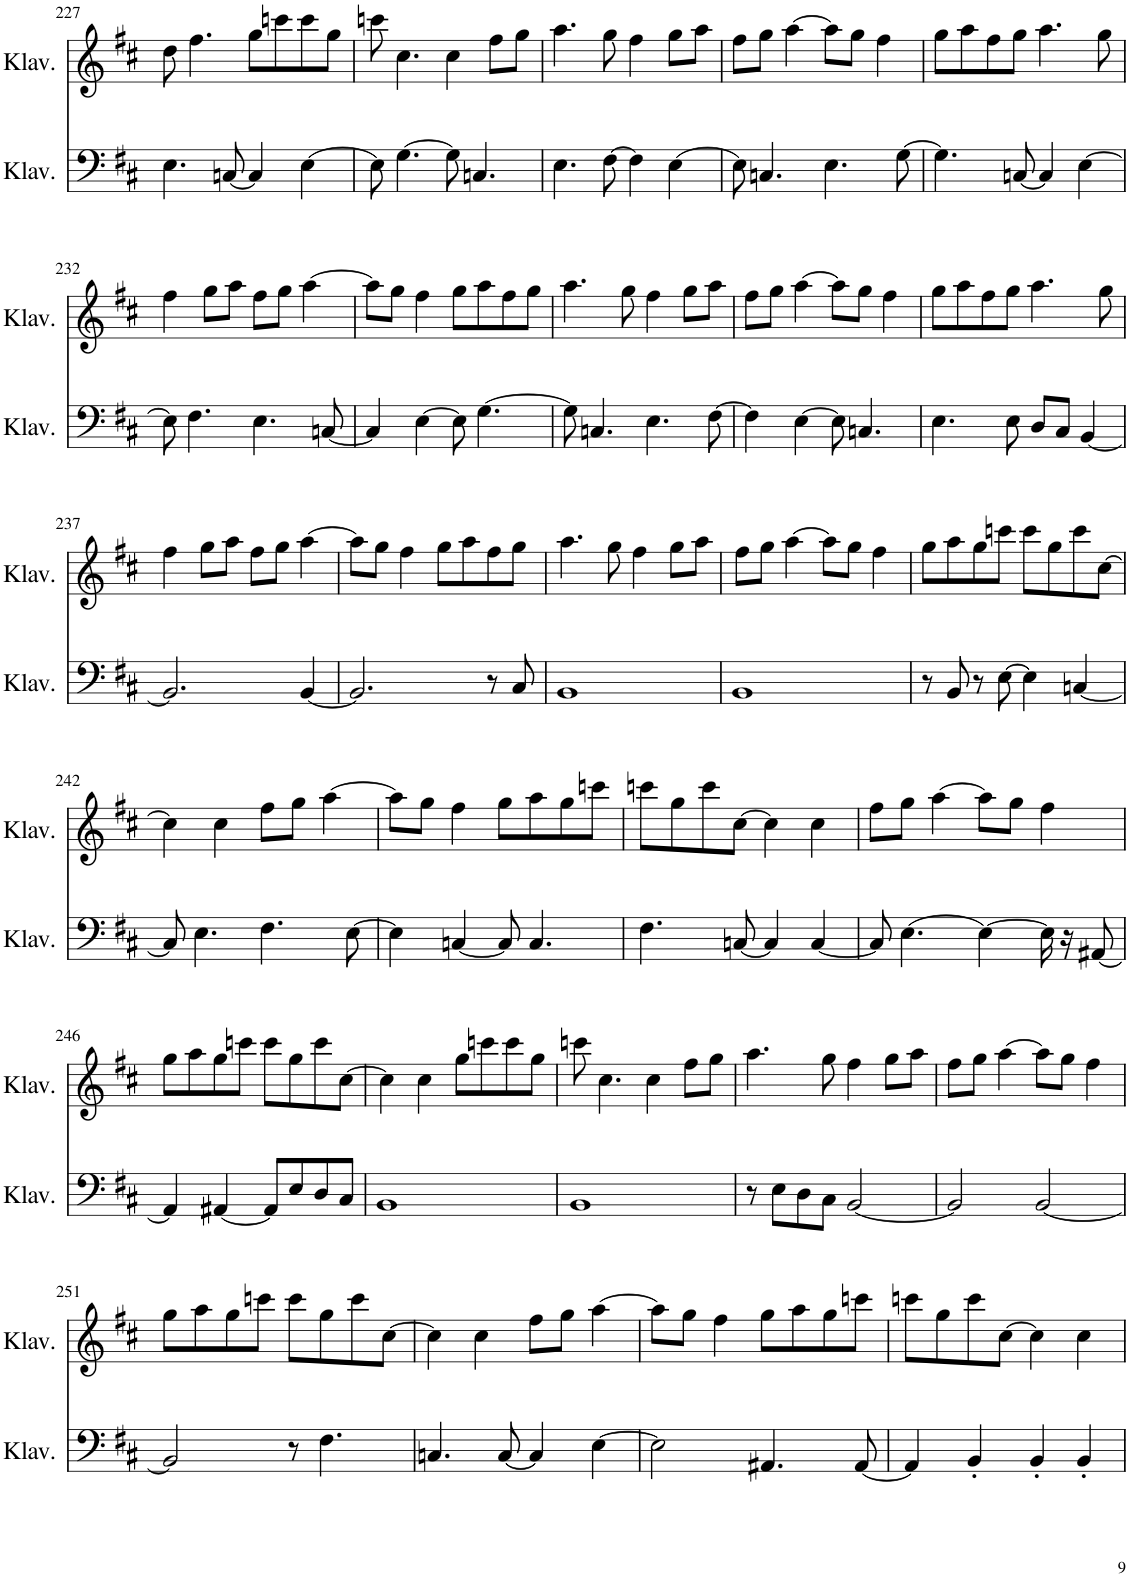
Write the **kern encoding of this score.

**kern	**kern
*part2	*part1
*staff2	*staff1
*I"Klavier	*I"Klavier
*I'Klav.	*I'Klav.
!!LO:PB:g=z
*clefF4	*clefG2
*k[f#c#]	*k[f#c#]
*M4/4	*M4/4
=227	=227
4.E\	8dd\
.	4.ff#\
[8Cn/	.
4C/]	8gg\L
.	8cccn\
[4E\	8ccc\
.	8gg\J
=228	=228
8E\]	8cccn\
[4.G\	4.cc#\
8G\]	4cc#\
4.Cn/	.
.	8ff#\L
.	8gg\J
=229	=229
4.E\	4.aa\
[8F#\	8gg\
4F#\]	4ff#\
[4E\	8gg\L
.	8aa\J
=230	=230
8E\]	8ff#\L
4.Cn/	8gg\J
.	[4aa\
4.E\	8aa\L]
.	8gg\J
.	4ff#\
[8G\	.
=231	=231
4.G\]	8gg\L
.	8aa\
.	8ff#\
[8Cn/	8gg\J
4C/]	4.aa\
[4E\	.
.	8gg\
!!LO:LB:g=z
=232	=232
8E\]	4ff#\
4.F#\	.
.	8gg\L
.	8aa\J
4.E\	8ff#\L
.	8gg\J
.	[4aa\
[8Cn/	.
=233	=233
4C/]	8aa\L]
.	8gg\J
[4E\	4ff#\
8E\]	8gg\L
[4.G\	8aa\
.	8ff#\
.	8gg\J
=234	=234
8G\]	4.aa\
4.Cn/	.
.	8gg\
4.E\	4ff#\
.	8gg\L
[8F#\	8aa\J
=235	=235
4F#\]	8ff#\L
.	8gg\J
[4E\	[4aa\
8E\]	8aa\L]
4.Cn/	8gg\J
.	4ff#\
=236	=236
4.E\	8gg\L
.	8aa\
.	8ff#\
8E\	8gg\J
8D/L	4.aa\
8C#/J	.
[4BB/	.
.	8gg\
!!LO:LB:g=z
=237	=237
2.BB/]	4ff#\
.	8gg\L
.	8aa\J
.	8ff#\L
.	8gg\J
[4BB/	[4aa\
=238	=238
2.BB/]	8aa\L]
.	8gg\J
.	4ff#\
.	8gg\L
.	8aa\
8r	8ff#\
8C#/	8gg\J
=239	=239
1BB	4.aa\
.	8gg\
.	4ff#\
.	8gg\L
.	8aa\J
=240	=240
1BB	8ff#\L
.	8gg\J
.	[4aa\
.	8aa\L]
.	8gg\J
.	4ff#\
=241	=241
8r	8gg\L
8BB/	8aa\
8r	8gg\
[8E\	8cccn\J
4E\]	8ccc\L
.	8gg\
[4Cn/	8ccc\
.	[8cc#\J
!!LO:LB:g=z
=242	=242
8C/]	4cc#\]
4.E\	.
.	4cc#\
4.F#\	8ff#\L
.	8gg\J
.	[4aa\
[8E\	.
=243	=243
4E\]	8aa\L]
.	8gg\J
[4Cn/	4ff#\
8C/]	8gg\L
4.C/	8aa\
.	8gg\
.	8cccn\J
=244	=244
4.F#\	8cccn\L
.	8gg\
.	8ccc\
[8Cn/	[8cc#\J
4C/]	4cc#\]
[4C/	4cc#\
=245	=245
8C/]	8ff#\L
[4.E\	8gg\J
.	[4aa\
4E\_	8aa\L]
.	8gg\J
16E\]	4ff#\
16r	.
[8AA#X/	.
!!LO:LB:g=z
=246	=246
4AA#/]	8gg\L
.	8aa\
[4AA#X/	8gg\
.	8cccn\J
8AA#/L]	8ccc\L
8E/	8gg\
8D/	8ccc\
8C#/J	[8cc#\J
=247	=247
1BB	4cc#\]
.	4cc#\
.	8gg\L
.	8cccn\
.	8ccc\
.	8gg\J
=248	=248
1BB	8cccn\
.	4.cc#\
.	4cc#\
.	8ff#\L
.	8gg\J
=249	=249
8r	4.aa\
8E\L	.
8D\	.
8C#\J	8gg\
[2BB/	4ff#\
.	8gg\L
.	8aa\J
=250	=250
2BB/]	8ff#\L
.	8gg\J
.	[4aa\
[2BB/	8aa\L]
.	8gg\J
.	4ff#\
!!LO:LB:g=z
=251	=251
2BB/]	8gg\L
.	8aa\
.	8gg\
.	8cccn\J
8r	8ccc\L
4.F#\	8gg\
.	8ccc\
.	[8cc#\J
=252	=252
4.Cn/	4cc#\]
.	4cc#\
[8C/	.
4C/]	8ff#\L
.	8gg\J
[4E\	[4aa\
=253	=253
2E\]	8aa\L]
.	8gg\J
.	4ff#\
4.AA#X/	8gg\L
.	8aa\
.	8gg\
[8AA#/	8cccn\J
=254	=254
4AA#/]	8cccn\L
.	8gg\
4BB'/	8ccc\
.	[8cc#\J
4BB'/	4cc#\]
4BB'/	4cc#\
=	=
*-	*-
